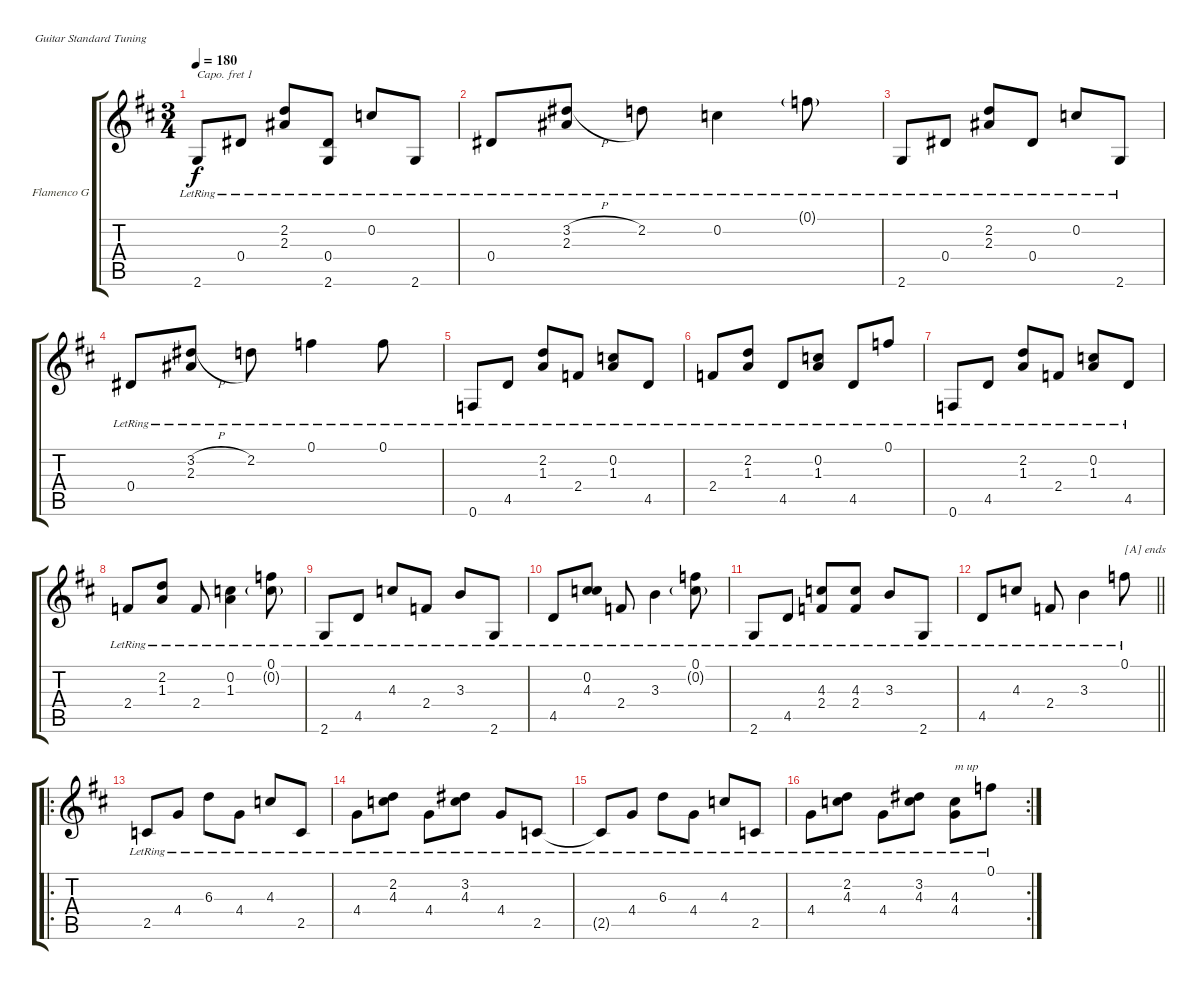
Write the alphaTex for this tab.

\defaultSystemsLayout 4
\bracketExtendMode groupsimilarinstruments
\firstSystemTrackNameOrientation horizontal
\otherSystemsTrackNameOrientation horizontal
\track ("Flamenco Guitar" "Flamenco G") {instrument acousticguitarnylon}
\staff {score tabs}
\capo 1
\tuning (E4 B3 G3 D3 A2 E2)
\ts (3 4)
\tempo 180
\clef g2
\ks d
2.6{lr}.8{dy f} 0.4{lr}.8 (2.3{lr} 2.2{lr}).8 (2.6{lr} 0.4{lr}).8 0.2{lr}.8 2.6{lr}.8 |
0.4{lr}.8 (3.2{h lr} 2.3{lr}).8 2.2{lr}.8 0.2{lr}.4 0.1{g lr}.8 |
2.6{lr}.8 0.4{lr}.8 (2.3{lr} 2.2{lr}).8 0.4{lr}.8 0.2{lr}.8 2.6{lr}.8 |
0.4{lr}.8 (3.2{h lr} 2.3{lr}).8 2.2{lr}.8 0.1{lr}.4 0.1{lr}.8 |
0.6{lr}.8 4.5{lr}.8 (2.2{lr} 1.3{lr}).8 2.4{lr}.8 (0.2{lr} 1.3{lr}).8 4.5{lr}.8 |
2.4{lr}.8 (1.3{lr} 2.2{lr}).8 4.5{lr}.8 (0.2{lr} 1.3{lr}).8 4.5{lr}.8 0.1{lr}.8 |
0.6{lr}.8 4.5{lr}.8 (2.2{lr} 1.3{lr}).8 2.4{lr}.8 (0.2{lr} 1.3{lr}).8 4.5{lr}.8 |
2.4{lr}.8 (1.3{lr} 2.2{lr}).8 2.4{lr}.8 (1.3{lr} 0.2{lr}).4 (0.1{lr} 0.2{g lr}).8 |
2.6{lr}.8 4.5{lr}.8 4.3{lr}.8 2.4{lr}.8 3.3{lr}.8 2.6{lr}.8 |
4.5{lr}.8 (4.3{lr} 0.2{lr}).8 2.4{lr}.8 3.3{lr}.4 (0.1{lr} 0.2{g lr}).8 |
2.6{lr}.8 4.5{lr}.8 (4.3{lr} 2.4{lr}).8 (4.3{lr} 2.4{lr}).8 3.3{lr}.8 2.6{lr}.8 |
\barLineRight lightlight
4.5{lr}.8 4.3{lr}.8 2.4{lr}.8 3.3{lr}.4 0.1{lr}.8{txt "[A] ends"} |
\ro
2.5{lr}.8 4.4{lr}.8 6.3{lr}.8 4.4{lr}.8 4.3{lr}.8 2.5{lr}.8 |
4.4{lr}.8 (4.3{lr} 2.2{lr}).8 4.4{lr}.8 (3.2{lr} 4.3{lr}).8 4.4{lr}.8 2.5{lr}.8 |
2.5{lr t}.8 4.4{lr}.8 6.3{lr}.8 4.4{lr}.8 4.3{lr}.8 2.5{lr}.8 |
\rc 2
4.4{lr}.8 (4.3{lr} 2.2{lr}).8 4.4{lr}.8 (3.2{lr} 4.3{lr}).8 (4.4{lr} 4.3{lr}).8{txt "m up"} 0.1{lr}.8
